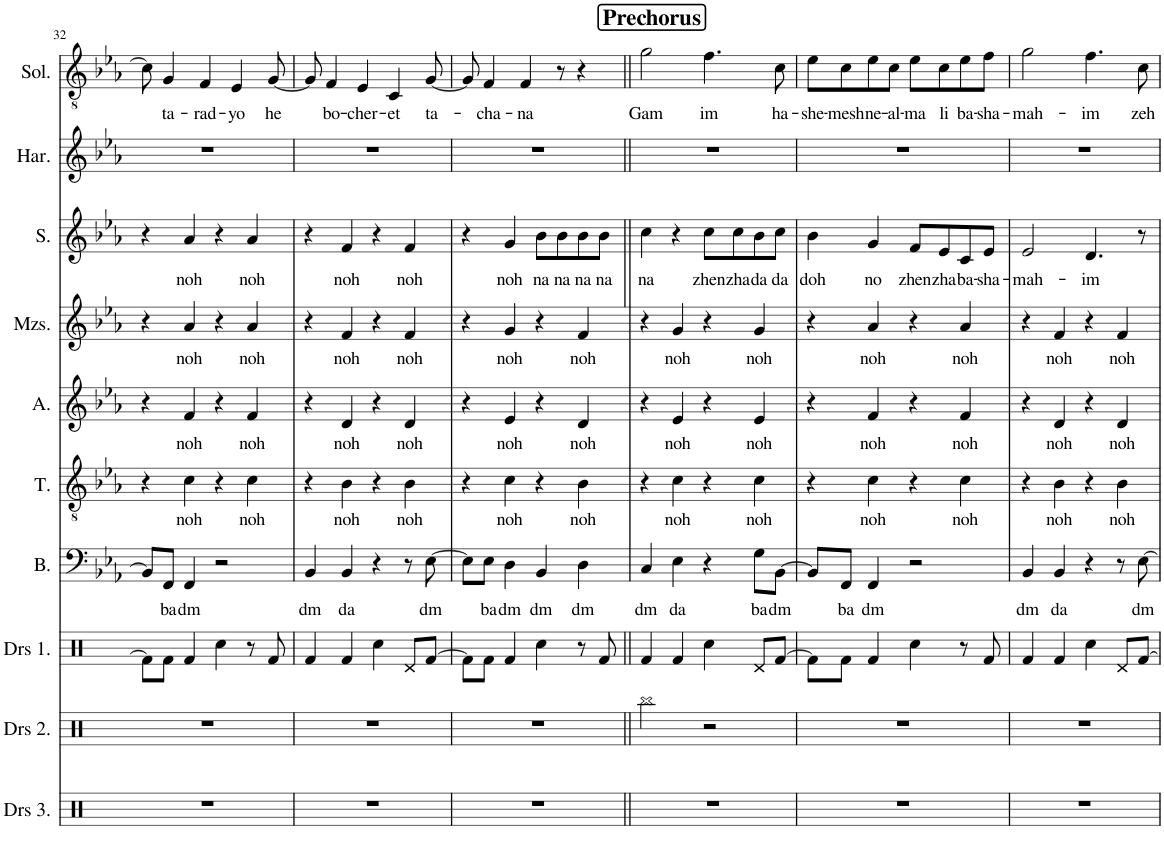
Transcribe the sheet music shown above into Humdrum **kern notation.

**kern	**kern	**kern	**kern	**text	**kern	**text	**kern	**text	**kern	**text	**kern	**text	**kern	**kern	**text
*part10	*part9	*part8	*part7	*part7	*part6	*part6	*part5	*part5	*part4	*part4	*part3	*part3	*part2	*part1	*part1
*staff10	*staff9	*staff8	*staff7	*staff7	*staff6	*staff6	*staff5	*staff5	*staff4	*staff4	*staff3	*staff3	*staff2	*staff1	*staff1
*I"Drumset Layer 3	*I"Drumset Layer 2	*I"Drumset Layer 1	*I"Bass	*	*I"Tenor	*	*I"Alto	*	*I"Mezzo-soprano	*	*I"Soprano	*	*I"Harmony	*I"Solo	*
*I'Drs 3.	*I'Drs 2.	*I'Drs 1.	*I'B.	*	*I'T.	*	*I'A.	*	*I'Mzs.	*	*I'S.	*	*I'Har.	*I'Sol.	*
!!LO:PB:g=z
*clefX	*clefX	*clefX	*clefF4	*	*clefGv2	*	*clefG2	*	*clefG2	*	*clefG2	*	*clefG2	*clefGv2	*
*k[]	*k[]	*k[]	*k[b-e-a-]	*	*k[b-e-a-]	*	*k[b-e-a-]	*	*k[b-e-a-]	*	*k[b-e-a-]	*	*k[b-e-a-]	*k[b-e-a-]	*
*M2/2	*M2/2	*M2/2	*M2/2	*	*M2/2	*	*M2/2	*	*M2/2	*	*M2/2	*	*M2/2	*M2/2	*
*met(c|)	*met(c|)	*met(c|)	*met(c|)	*	*met(c|)	*	*met(c|)	*	*met(c|)	*	*met(c|)	*	*met(c|)	*met(c|)	*
=32	=32	=32	=32	=32	=32	=32	=32	=32	=32	=32	=32	=32	=32	=32	=32
1r	1r	8Rf\L]	8BB-/L]	.	4r	.	4r	.	4r	.	4r	.	1r	8c\]	.
!	!	!	!	!LO:LY:b	!	!	!	!	!	!	!	!	!	!	!LO:LY:b
.	.	8Rf\J	8FF/J	ba	.	.	.	.	.	.	.	.	.	4G/	ta-
!	!	!	!	!LO:LY:b	!	!LO:LY:b	!	!LO:LY:b	!	!LO:LY:b	!	!LO:LY:b	!	!	!
.	.	4Rf/	4FF/	dm	4c\	noh	4f/	noh	4a-/	noh	4a-/	noh	.	.	.
!	!	!	!	!	!	!	!	!	!	!	!	!	!	!	!LO:LY:b
.	.	.	.	.	.	.	.	.	.	.	.	.	.	4F/	-rad-
.	.	4Rcc\	2r	.	4r	.	4r	.	4r	.	4r	.	.	.	.
!	!	!	!	!	!	!	!	!	!	!	!	!	!	!	!LO:LY:b
.	.	.	.	.	.	.	.	.	.	.	.	.	.	4E-/	-yo
!	!	!	!	!	!	!LO:LY:b	!	!LO:LY:b	!	!LO:LY:b	!	!LO:LY:b	!	!	!
.	.	8r	.	.	4c\	noh	4f/	noh	4a-/	noh	4a-/	noh	.	.	.
!	!	!	!	!	!	!	!	!	!	!	!	!	!	!	!LO:LY:b
.	.	8Rf/	.	.	.	.	.	.	.	.	.	.	.	[8G/	he
=33	=33	=33	=33	=33	=33	=33	=33	=33	=33	=33	=33	=33	=33	=33	=33
!	!	!	!	!LO:LY:b	!	!	!	!	!	!	!	!	!	!	!
1r	1r	4Rf/	4BB-/	dm	4r	.	4r	.	4r	.	4r	.	1r	8G/]	.
!	!	!	!	!	!	!	!	!	!	!	!	!	!	!	!LO:LY:b
.	.	.	.	.	.	.	.	.	.	.	.	.	.	4F/	bo-
!	!	!	!	!LO:LY:b	!	!LO:LY:b	!	!LO:LY:b	!	!LO:LY:b	!	!LO:LY:b	!	!	!
.	.	4Rf/	4BB-/	da	4B-\	noh	4d/	noh	4f/	noh	4f/	noh	.	.	.
!	!	!	!	!	!	!	!	!	!	!	!	!	!	!	!LO:LY:b
.	.	.	.	.	.	.	.	.	.	.	.	.	.	4E-/	-cher-
.	.	4Rcc\	4r	.	4r	.	4r	.	4r	.	4r	.	.	.	.
!	!	!	!	!	!	!	!	!	!	!	!	!	!	!	!LO:LY:b
.	.	.	.	.	.	.	.	.	.	.	.	.	.	4C/	-et
!	!	!	!	!	!	!LO:LY:b	!	!LO:LY:b	!	!LO:LY:b	!	!LO:LY:b	!	!	!
.	.	8Rd/L	8r	.	4B-\	noh	4d/	noh	4f/	noh	4f/	noh	.	.	.
!	!	!	!	!LO:LY:b	!	!	!	!	!	!	!	!	!	!	!LO:LY:b
.	.	[8Rf/J	[8E-\	dm	.	.	.	.	.	.	.	.	.	[8G/	ta-
=34	=34	=34	=34	=34	=34	=34	=34	=34	=34	=34	=34	=34	=34	=34	=34
1r	1r	8Rf\L]	8E-\L]	.	4r	.	4r	.	4r	.	4r	.	1r	8G/]	.
!	!	!	!	!LO:LY:b	!	!	!	!	!	!	!	!	!	!	!LO:LY:b
.	.	8Rf\J	8E-\J	ba	.	.	.	.	.	.	.	.	.	4F/	-cha-
!	!	!	!	!LO:LY:b	!	!LO:LY:b	!	!LO:LY:b	!	!LO:LY:b	!	!LO:LY:b	!	!	!
.	.	4Rf/	4D\	dm	4c\	noh	4e-/	noh	4g/	noh	4g/	noh	.	.	.
!	!	!	!	!	!	!	!	!	!	!	!	!	!	!	!LO:LY:b
.	.	.	.	.	.	.	.	.	.	.	.	.	.	4F/	-na
!	!	!	!	!LO:LY:b	!	!	!	!	!	!	!	!LO:LY:b	!	!	!
.	.	4Rcc\	4BB-/	dm	4r	.	4r	.	4r	.	8b-\L	na	.	.	.
!	!	!	!	!	!	!	!	!	!	!	!	!LO:LY:b	!	!	!
.	.	.	.	.	.	.	.	.	.	.	8b-\	na	.	8r	.
!	!	!	!	!LO:LY:b	!	!LO:LY:b	!	!LO:LY:b	!	!LO:LY:b	!	!LO:LY:b	!	!	!
.	.	8r	4D\	dm	4B-\	noh	4d/	noh	4f/	noh	8b-\	na	.	4r	.
!	!	!	!	!	!	!	!	!	!	!	!	!LO:LY:b	!	!	!
.	.	8Rf/	.	.	.	.	.	.	.	.	8b-\J	na	.	.	.
!!LO:REH:place=s1:a:B:cj:fs=14:t=Prechorus
=35||	=35||	=35||	=35||	=35||	=35||	=35||	=35||	=35||	=35||	=35||	=35||	=35||	=35||	=35||	=35||
!	!	!	!	!LO:LY:b	!	!	!	!	!	!	!	!LO:LY:b	!	!	!LO:LY:b
1r	2Rbb\	4Rf/	4C/	dm	4r	.	4r	.	4r	.	4cc\	na	1r	2g\	Gam
!	!	!	!	!LO:LY:b	!	!LO:LY:b	!	!LO:LY:b	!	!LO:LY:b	!	!	!	!	!
.	.	4Rf/	4E-\	da	4c\	noh	4e-/	noh	4g/	noh	4r	.	.	.	.
!	!	!	!	!	!	!	!	!	!	!	!	!LO:LY:b	!	!	!LO:LY:b
.	2r	4Rcc\	4r	.	4r	.	4r	.	4r	.	8cc\L	zhen	.	4.f\	im
!	!	!	!	!	!	!	!	!	!	!	!	!LO:LY:b	!	!	!
.	.	.	.	.	.	.	.	.	.	.	8cc\	zha	.	.	.
!	!	!	!	!LO:LY:b	!	!LO:LY:b	!	!LO:LY:b	!	!LO:LY:b	!	!LO:LY:b	!	!	!
.	.	8Rd/L	8G\L	ba	4c\	noh	4e-/	noh	4g/	noh	8b-\	da	.	.	.
!	!	!	!	!LO:LY:b	!	!	!	!	!	!	!	!LO:LY:b	!	!	!LO:LY:b
.	.	[8Rf/J	[8BB-\J	dm	.	.	.	.	.	.	8cc\J	da	.	8c\	ha-
=36	=36	=36	=36	=36	=36	=36	=36	=36	=36	=36	=36	=36	=36	=36	=36
!	!	!	!	!	!	!	!	!	!	!	!	!LO:LY:b	!	!	!LO:LY:b
1r	1r	8Rf\L]	8BB-/L]	.	4r	.	4r	.	4r	.	4b-\	doh	1r	8e-\L	-she-
!	!	!	!	!LO:LY:b	!	!	!	!	!	!	!	!	!	!	!LO:LY:b
.	.	8Rf\J	8FF/J	ba	.	.	.	.	.	.	.	.	.	8c\	-mesh
!	!	!	!	!LO:LY:b	!	!LO:LY:b	!	!LO:LY:b	!	!LO:LY:b	!	!LO:LY:b	!	!	!LO:LY:b
.	.	4Rf/	4FF/	dm	4c\	noh	4f/	noh	4a-/	noh	4g/	no	.	8e-\	ne-
!	!	!	!	!	!	!	!	!	!	!	!	!	!	!	!LO:LY:b
.	.	.	.	.	.	.	.	.	.	.	.	.	.	8c\J	-al-
!	!	!	!	!	!	!	!	!	!	!	!	!LO:LY:b	!	!	!LO:LY:b
.	.	4Rcc\	2r	.	4r	.	4r	.	4r	.	8f/L	zhen	.	8e-\L	-ma
!	!	!	!	!	!	!	!	!	!	!	!	!LO:LY:b	!	!	!LO:LY:b
.	.	.	.	.	.	.	.	.	.	.	8e-/	zha	.	8c\	li
!	!	!	!	!	!	!LO:LY:b	!	!LO:LY:b	!	!LO:LY:b	!	!LO:LY:b	!	!	!LO:LY:b
.	.	8r	.	.	4c\	noh	4f/	noh	4a-/	noh	8c/	ba-	.	8e-\	ba-
!	!	!	!	!	!	!	!	!	!	!	!	!LO:LY:b	!	!	!LO:LY:b
.	.	8Rf/	.	.	.	.	.	.	.	.	8e-/J	-sha-	.	8f\J	-sha-
=37	=37	=37	=37	=37	=37	=37	=37	=37	=37	=37	=37	=37	=37	=37	=37
!	!	!	!	!LO:LY:b	!	!	!	!	!	!	!	!LO:LY:b	!	!	!LO:LY:b
1r	1r	4Rf/	4BB-/	dm	4r	.	4r	.	4r	.	2e-/	-mah-	1r	2g\	-mah-
!	!	!	!	!LO:LY:b	!	!LO:LY:b	!	!LO:LY:b	!	!LO:LY:b	!	!	!	!	!
.	.	4Rf/	4BB-/	da	4B-\	noh	4d/	noh	4f/	noh	.	.	.	.	.
!	!	!	!	!	!	!	!	!	!	!	!	!LO:LY:b	!	!	!LO:LY:b
.	.	4Rcc\	4r	.	4r	.	4r	.	4r	.	4.d/	-im	.	4.f\	-im
!	!	!	!	!	!	!LO:LY:b	!	!LO:LY:b	!	!LO:LY:b	!	!	!	!	!
.	.	8Rd/L	8r	.	4B-\	noh	4d/	noh	4f/	noh	.	.	.	.	.
!	!	!	!	!LO:LY:b	!	!	!	!	!	!	!	!	!	!	!LO:LY:b
.	.	[8Rf/J	[8E-\	dm	.	.	.	.	.	.	8r	.	.	8c\	zeh
=	=	=	=	=	=	=	=	=	=	=	=	=	=	=	=
*-	*-	*-	*-	*-	*-	*-	*-	*-	*-	*-	*-	*-	*-	*-	*-
